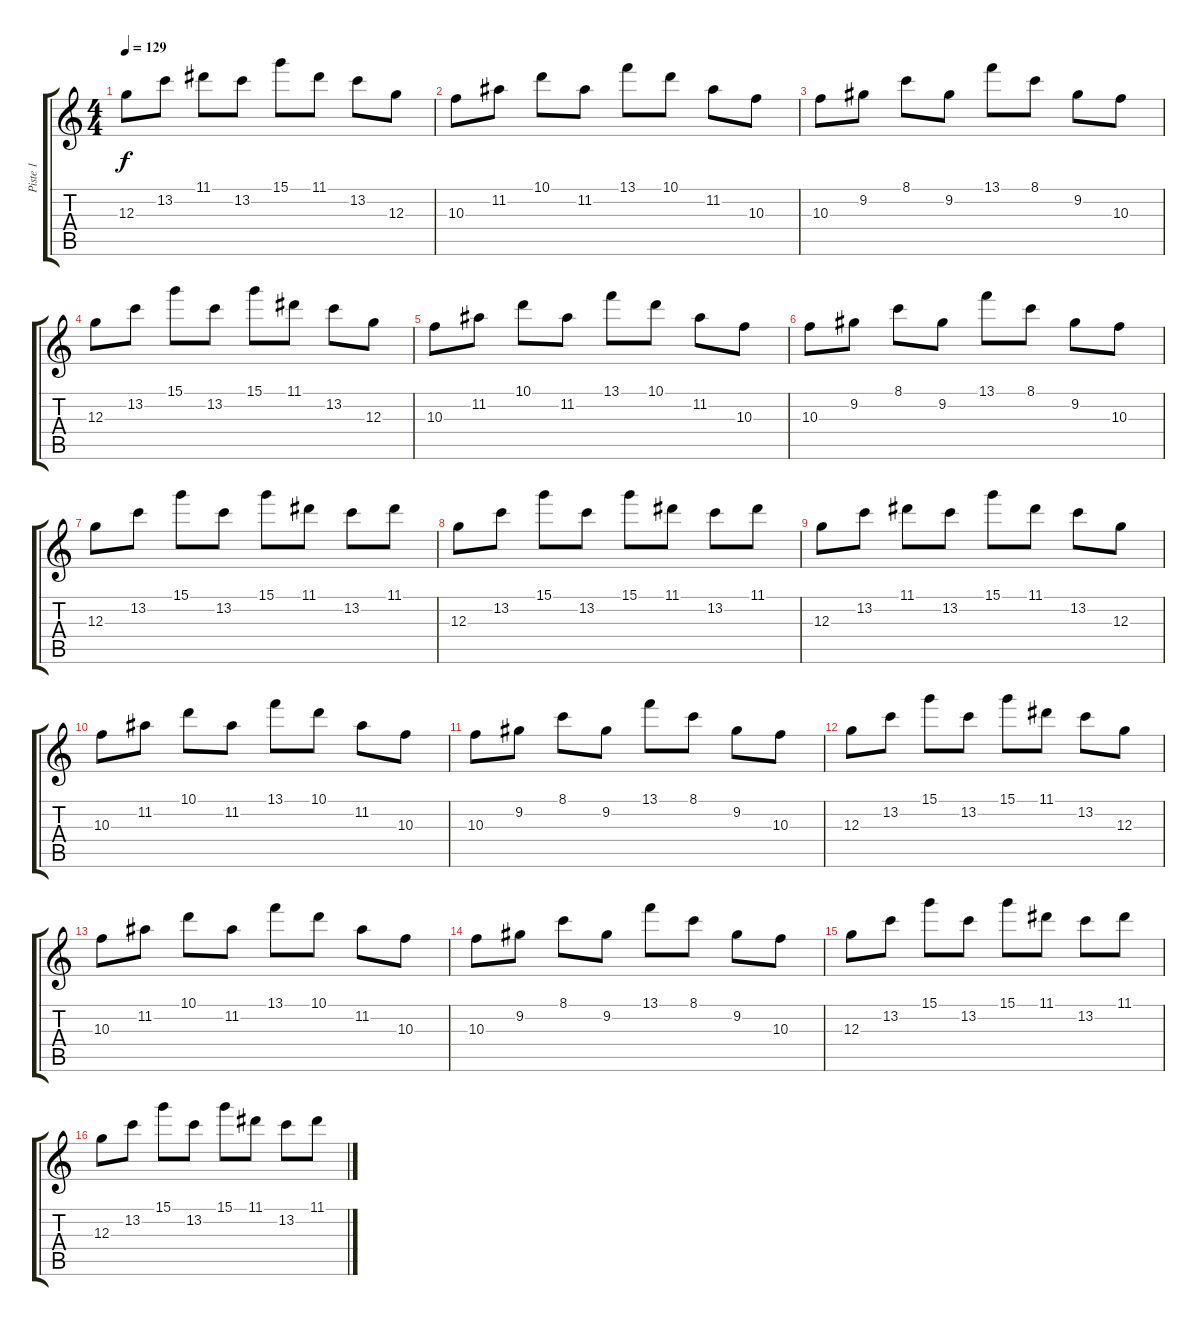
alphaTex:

\track ("Piste 1" "Piste 1") {instrument distortionguitar}
\staff {score tabs}
\tuning (E4 B3 G3 D3 A2 E2) {hide}
\ts (4 4)
\tempo 129
\clef g2
\ks c
12.3.8{dy f instrument distortionguitar} 13.2.8 11.1.8 13.2.8 15.1.8 11.1.8 13.2.8 12.3.8 |
10.3.8 11.2.8 10.1.8 11.2.8 13.1.8 10.1.8 11.2.8 10.3.8 |
10.3.8 9.2.8 8.1.8 9.2.8 13.1.8 8.1.8 9.2.8 10.3.8 |
12.3.8 13.2.8 15.1.8 13.2.8 15.1.8 11.1.8 13.2.8 12.3.8 |
10.3.8 11.2.8 10.1.8 11.2.8 13.1.8 10.1.8 11.2.8 10.3.8 |
10.3.8 9.2.8 8.1.8 9.2.8 13.1.8 8.1.8 9.2.8 10.3.8 |
12.3.8 13.2.8 15.1.8 13.2.8 15.1.8 11.1.8 13.2.8 11.1.8 |
12.3.8 13.2.8 15.1.8 13.2.8 15.1.8 11.1.8 13.2.8 11.1.8 |
12.3.8 13.2.8 11.1.8 13.2.8 15.1.8 11.1.8 13.2.8 12.3.8 |
10.3.8 11.2.8 10.1.8 11.2.8 13.1.8 10.1.8 11.2.8 10.3.8 |
10.3.8 9.2.8 8.1.8 9.2.8 13.1.8 8.1.8 9.2.8 10.3.8 |
12.3.8 13.2.8 15.1.8 13.2.8 15.1.8 11.1.8 13.2.8 12.3.8 |
10.3.8 11.2.8 10.1.8 11.2.8 13.1.8 10.1.8 11.2.8 10.3.8 |
10.3.8 9.2.8 8.1.8 9.2.8 13.1.8 8.1.8 9.2.8 10.3.8 |
12.3.8 13.2.8 15.1.8 13.2.8 15.1.8 11.1.8 13.2.8 11.1.8 |
12.3.8 13.2.8 15.1.8 13.2.8 15.1.8 11.1.8 13.2.8 11.1.8
